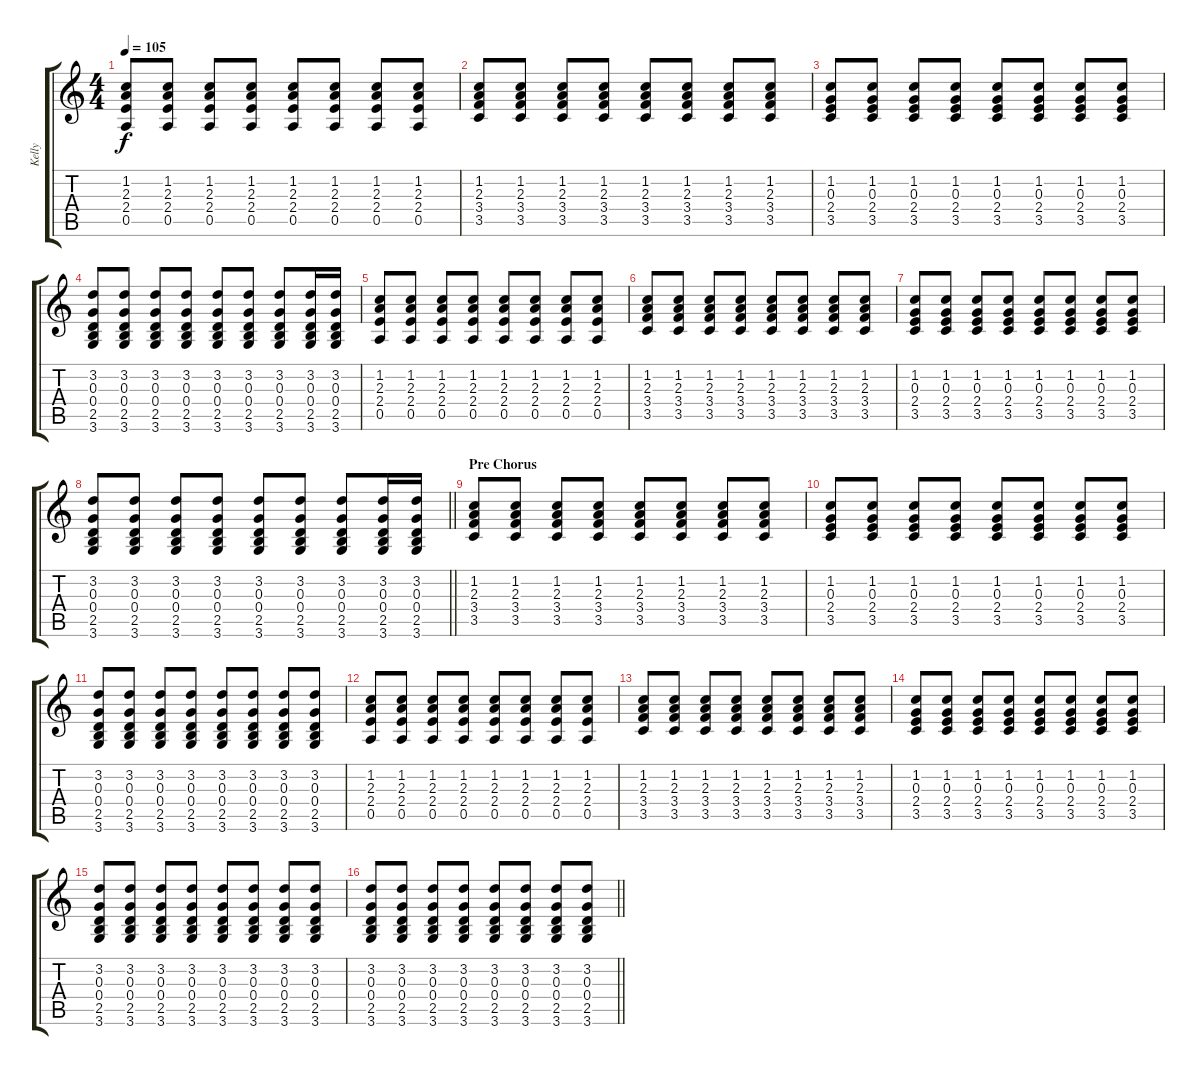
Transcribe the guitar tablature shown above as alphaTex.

\track ("Kelly" "Kelly") {instrument acousticguitarsteel}
\staff {score tabs}
\tuning (E4 B3 G3 D3 A2 E2) {hide}
\ts (4 4)
\tempo 105
\clef g2
\ks c
(1.2 2.3 2.4 0.5).8{dy f} (1.2 2.3 2.4 0.5).8 (1.2 2.3 2.4 0.5).8 (1.2 2.3 2.4 0.5).8 (1.2 2.3 2.4 0.5).8 (1.2 2.3 2.4 0.5).8 (1.2 2.3 2.4 0.5).8 (1.2 2.3 2.4 0.5).8 |
(1.2 2.3 3.4 3.5).8 (1.2 2.3 3.4 3.5).8 (1.2 2.3 3.4 3.5).8 (1.2 2.3 3.4 3.5).8 (1.2 2.3 3.4 3.5).8 (1.2 2.3 3.4 3.5).8 (1.2 2.3 3.4 3.5).8 (1.2 2.3 3.4 3.5).8 |
(1.2 0.3 2.4 3.5).8 (1.2 0.3 2.4 3.5).8 (1.2 0.3 2.4 3.5).8 (1.2 0.3 2.4 3.5).8 (1.2 0.3 2.4 3.5).8 (1.2 0.3 2.4 3.5).8 (1.2 0.3 2.4 3.5).8 (1.2 0.3 2.4 3.5).8 |
(3.2 0.3 0.4 2.5 3.6).8 (3.2 0.3 0.4 2.5 3.6).8 (3.2 0.3 0.4 2.5 3.6).8 (3.2 0.3 0.4 2.5 3.6).8 (3.2 0.3 0.4 2.5 3.6).8 (3.2 0.3 0.4 2.5 3.6).8 (3.2 0.3 0.4 2.5 3.6).8 (3.2 0.3 0.4 2.5 3.6).16 (3.2 0.3 0.4 2.5 3.6).16 |
(1.2 2.3 2.4 0.5).8 (1.2 2.3 2.4 0.5).8 (1.2 2.3 2.4 0.5).8 (1.2 2.3 2.4 0.5).8 (1.2 2.3 2.4 0.5).8 (1.2 2.3 2.4 0.5).8 (1.2 2.3 2.4 0.5).8 (1.2 2.3 2.4 0.5).8 |
(1.2 2.3 3.4 3.5).8 (1.2 2.3 3.4 3.5).8 (1.2 2.3 3.4 3.5).8 (1.2 2.3 3.4 3.5).8 (1.2 2.3 3.4 3.5).8 (1.2 2.3 3.4 3.5).8 (1.2 2.3 3.4 3.5).8 (1.2 2.3 3.4 3.5).8 |
(1.2 0.3 2.4 3.5).8 (1.2 0.3 2.4 3.5).8 (1.2 0.3 2.4 3.5).8 (1.2 0.3 2.4 3.5).8 (1.2 0.3 2.4 3.5).8 (1.2 0.3 2.4 3.5).8 (1.2 0.3 2.4 3.5).8 (1.2 0.3 2.4 3.5).8 |
\barLineRight lightlight
(3.2 0.3 0.4 2.5 3.6).8 (3.2 0.3 0.4 2.5 3.6).8 (3.2 0.3 0.4 2.5 3.6).8 (3.2 0.3 0.4 2.5 3.6).8 (3.2 0.3 0.4 2.5 3.6).8 (3.2 0.3 0.4 2.5 3.6).8 (3.2 0.3 0.4 2.5 3.6).8 (3.2 0.3 0.4 2.5 3.6).16 (3.2 0.3 0.4 2.5 3.6).16 |
\section ("" "Pre Chorus")
(1.2 2.3 3.4 3.5).8 (1.2 2.3 3.4 3.5).8 (1.2 2.3 3.4 3.5).8 (1.2 2.3 3.4 3.5).8 (1.2 2.3 3.4 3.5).8 (1.2 2.3 3.4 3.5).8 (1.2 2.3 3.4 3.5).8 (1.2 2.3 3.4 3.5).8 |
(1.2 0.3 2.4 3.5).8 (1.2 0.3 2.4 3.5).8 (1.2 0.3 2.4 3.5).8 (1.2 0.3 2.4 3.5).8 (1.2 0.3 2.4 3.5).8 (1.2 0.3 2.4 3.5).8 (1.2 0.3 2.4 3.5).8 (1.2 0.3 2.4 3.5).8 |
(3.2 0.3 0.4 2.5 3.6).8 (3.2 0.3 0.4 2.5 3.6).8 (3.2 0.3 0.4 2.5 3.6).8 (3.2 0.3 0.4 2.5 3.6).8 (3.2 0.3 0.4 2.5 3.6).8 (3.2 0.3 0.4 2.5 3.6).8 (3.2 0.3 0.4 2.5 3.6).8 (3.2 0.3 0.4 2.5 3.6).8 |
(1.2 2.3 2.4 0.5).8 (1.2 2.3 2.4 0.5).8 (1.2 2.3 2.4 0.5).8 (1.2 2.3 2.4 0.5).8 (1.2 2.3 2.4 0.5).8 (1.2 2.3 2.4 0.5).8 (1.2 2.3 2.4 0.5).8 (1.2 2.3 2.4 0.5).8 |
(1.2 2.3 3.4 3.5).8 (1.2 2.3 3.4 3.5).8 (1.2 2.3 3.4 3.5).8 (1.2 2.3 3.4 3.5).8 (1.2 2.3 3.4 3.5).8 (1.2 2.3 3.4 3.5).8 (1.2 2.3 3.4 3.5).8 (1.2 2.3 3.4 3.5).8 |
(1.2 0.3 2.4 3.5).8 (1.2 0.3 2.4 3.5).8 (1.2 0.3 2.4 3.5).8 (1.2 0.3 2.4 3.5).8 (1.2 0.3 2.4 3.5).8 (1.2 0.3 2.4 3.5).8 (1.2 0.3 2.4 3.5).8 (1.2 0.3 2.4 3.5).8 |
(3.2 0.3 0.4 2.5 3.6).8 (3.2 0.3 0.4 2.5 3.6).8 (3.2 0.3 0.4 2.5 3.6).8 (3.2 0.3 0.4 2.5 3.6).8 (3.2 0.3 0.4 2.5 3.6).8 (3.2 0.3 0.4 2.5 3.6).8 (3.2 0.3 0.4 2.5 3.6).8 (3.2 0.3 0.4 2.5 3.6).8 |
\barLineRight lightlight
(3.2 0.3 0.4 2.5 3.6).8 (3.2 0.3 0.4 2.5 3.6).8 (3.2 0.3 0.4 2.5 3.6).8 (3.2 0.3 0.4 2.5 3.6).8 (3.2 0.3 0.4 2.5 3.6).8 (3.2 0.3 0.4 2.5 3.6).8 (3.2 0.3 0.4 2.5 3.6).8 (3.2 0.3 0.4 2.5 3.6).8
